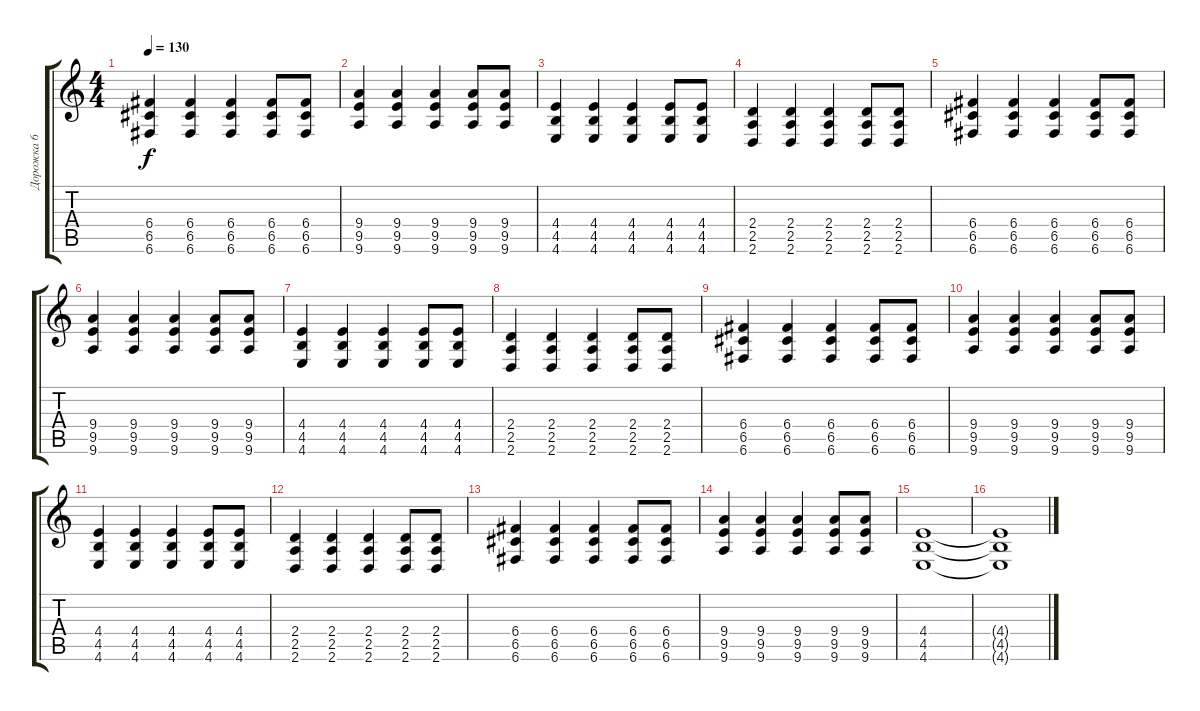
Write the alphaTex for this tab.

\track ("Дорожка 6" "Дорожка 6") {instrument electricguitarjazz}
\staff {score tabs}
\tuning (D4 A3 F3 C3 G2 C2) {hide}
\ts (4 4)
\tempo 130
\clef g2
\ks c
(6.4 6.5 6.6).4{dy f} (6.4 6.5 6.6).4 (6.4 6.5 6.6).4 (6.4 6.5 6.6).8 (6.4 6.5 6.6).8 |
(9.4 9.5 9.6).4 (9.4 9.5 9.6).4 (9.4 9.5 9.6).4 (9.4 9.5 9.6).8 (9.4 9.5 9.6).8 |
(4.4 4.5 4.6).4 (4.4 4.5 4.6).4 (4.4 4.5 4.6).4 (4.4 4.5 4.6).8 (4.4 4.5 4.6).8 |
(2.4 2.5 2.6).4 (2.4 2.5 2.6).4 (2.4 2.5 2.6).4 (2.4 2.5 2.6).8 (2.4 2.5 2.6).8 |
(6.4 6.5 6.6).4 (6.4 6.5 6.6).4 (6.4 6.5 6.6).4 (6.4 6.5 6.6).8 (6.4 6.5 6.6).8 |
(9.4 9.5 9.6).4 (9.4 9.5 9.6).4 (9.4 9.5 9.6).4 (9.4 9.5 9.6).8 (9.4 9.5 9.6).8 |
(4.4 4.5 4.6).4 (4.4 4.5 4.6).4 (4.4 4.5 4.6).4 (4.4 4.5 4.6).8 (4.4 4.5 4.6).8 |
(2.4 2.5 2.6).4 (2.4 2.5 2.6).4 (2.4 2.5 2.6).4 (2.4 2.5 2.6).8 (2.4 2.5 2.6).8 |
(6.4 6.5 6.6).4 (6.4 6.5 6.6).4 (6.4 6.5 6.6).4 (6.4 6.5 6.6).8 (6.4 6.5 6.6).8 |
(9.4 9.5 9.6).4 (9.4 9.5 9.6).4 (9.4 9.5 9.6).4 (9.4 9.5 9.6).8 (9.4 9.5 9.6).8 |
(4.4 4.5 4.6).4 (4.4 4.5 4.6).4 (4.4 4.5 4.6).4 (4.4 4.5 4.6).8 (4.4 4.5 4.6).8 |
(2.4 2.5 2.6).4 (2.4 2.5 2.6).4 (2.4 2.5 2.6).4 (2.4 2.5 2.6).8 (2.4 2.5 2.6).8 |
(6.4 6.5 6.6).4 (6.4 6.5 6.6).4 (6.4 6.5 6.6).4 (6.4 6.5 6.6).8 (6.4 6.5 6.6).8 |
(9.4 9.5 9.6).4 (9.4 9.5 9.6).4 (9.4 9.5 9.6).4 (9.4 9.5 9.6).8 (9.4 9.5 9.6).8 |
(4.4 4.5 4.6).1 |
(4.4{t} 4.5{t} 4.6{t}).1
